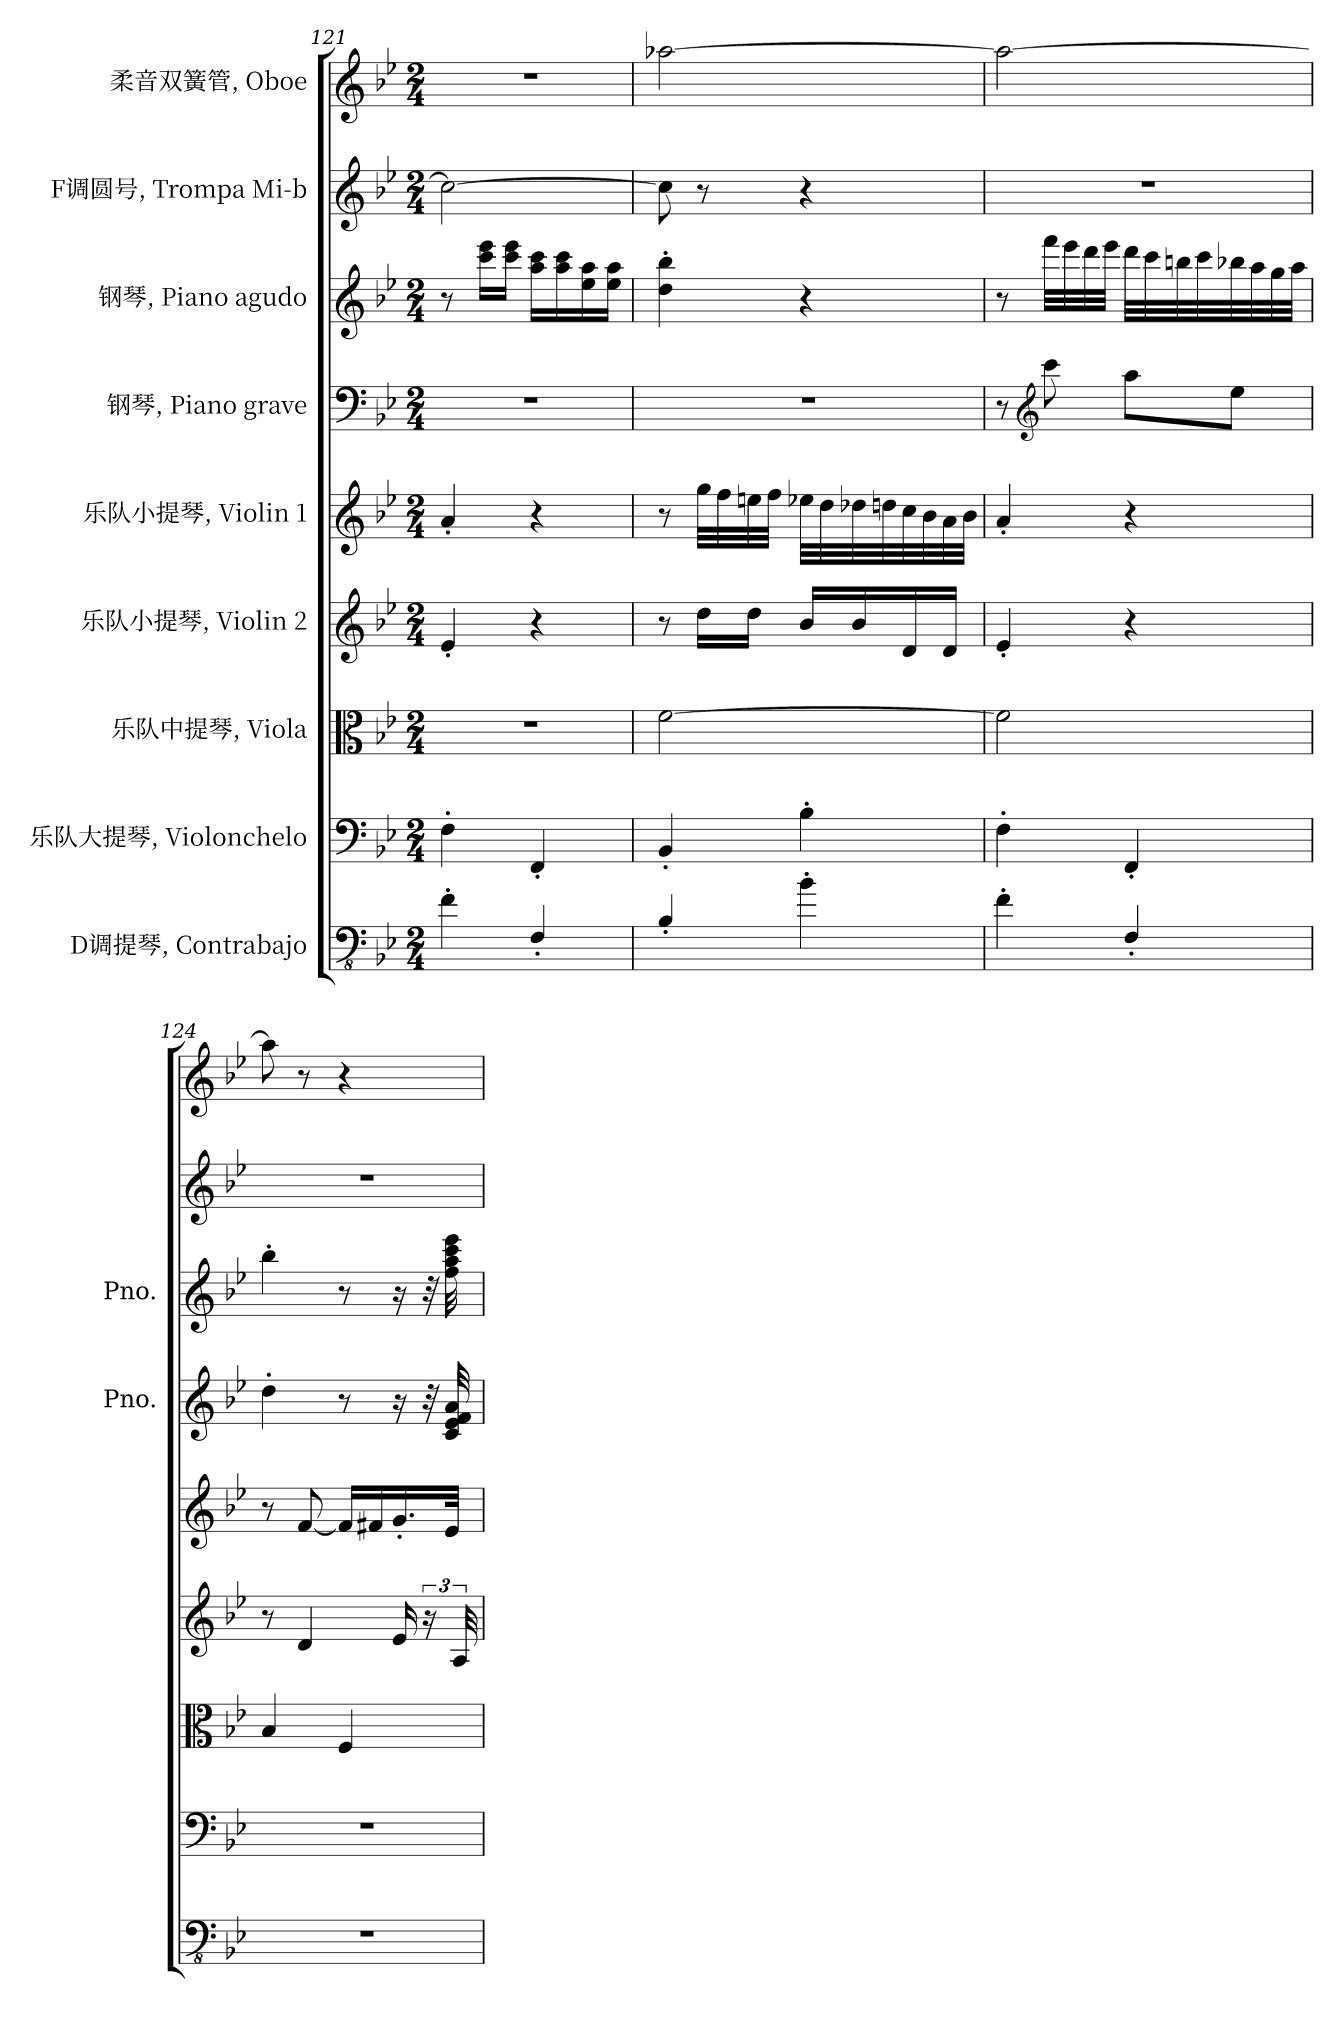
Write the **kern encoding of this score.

**kern	**kern	**kern	**kern	**kern	**kern	**kern	**kern	**kern
*part9	*part8	*part7	*part6	*part5	*part4	*part3	*part2	*part1
*staff9	*staff8	*staff7	*staff6	*staff5	*staff4	*staff3	*staff2	*staff1
*I"D调提琴, Contrabajo	*I"乐队大提琴, Violonchelo	*I"乐队中提琴, Viola	*I"乐队小提琴, Violin 2	*I"乐队小提琴, Violin 1	*I"钢琴, Piano grave	*I"钢琴, Piano agudo	*I"F调圆号, Trompa Mi-b	*I"柔音双簧管, Oboe
*	*	*	*	*	*I'Pno.	*I'Pno.	*	*
*clefFv4	*clefF4	*clefC3	*clefG2	*clefG2	*clefF4	*clefG2	*clefG2	*clefG2
*ITrd7c12	*	*	*	*	*	*	*ITrd4c7	*ITrd2c3
*k[b-e-]	*k[b-e-]	*k[b-e-]	*k[b-e-]	*k[b-e-]	*k[b-e-]	*k[b-e-]	*k[b-e-a-]	*k[f#]
*M2/4	*M2/4	*M2/4	*M2/4	*M2/4	*M2/4	*M2/4	*M2/4	*M2/4
=121	=121	=121	=121	=121	=121	=121	=121	=121
4FF'\	4F'\	2r	4e-'/	4a'/	2r	8r	2f\_	2r
.	.	.	.	.	.	16ccc\ 16eee-\LL	.	.
.	.	.	.	.	.	16ccc\ 16eee-\JJ	.	.
4FFF'/	4FF'/	.	4r	4r	.	16aa\ 16ccc\LL	.	.
.	.	.	.	.	.	16aa\ 16ccc\	.	.
.	.	.	.	.	.	16ee-\ 16aa\	.	.
.	.	.	.	.	.	16ee-\ 16aa\JJ	.	.
=122	=122	=122	=122	=122	=122	=122	=122	=122
4BBB-'/	4BB-'/	[2f\	8r	8r	2r	4dd\' 4bb-\'	8f\]	[2ffn\
.	.	.	16dd\LL	32gg\LLL	.	.	8r	.
.	.	.	.	32ff\	.	.	.	.
.	.	.	16dd\JJ	32een\	.	.	.	.
.	.	.	.	32ff\JJJ	.	.	.	.
4BB-'\	4B-'\	.	16b-/LL	32ee-X\LLL	.	4r	4r	.
.	.	.	.	32dd\	.	.	.	.
.	.	.	16b-/	32dd-X\	.	.	.	.
.	.	.	.	32ddn\	.	.	.	.
.	.	.	16d/	32cc\	.	.	.	.
.	.	.	.	32b-\	.	.	.	.
.	.	.	16d/JJ	32a\	.	.	.	.
.	.	.	.	32b-\JJJ	.	.	.	.
!!LO:PB:g=z
=123	=123	=123	=123	=123	=123	=123	=123	=123
4FF'\	4F'\	2f\]	4e-'/	4a'/	8r	8r	2r	2ff\_
*	*	*	*	*	*clefG2	*	*	*
.	.	.	.	.	8ccc\	32fff\LLL	.	.
.	.	.	.	.	.	32eee-\	.	.
.	.	.	.	.	.	32ddd\	.	.
.	.	.	.	.	.	32eee-\JJJ	.	.
4FFF'/	4FF'/	.	4r	4r	8aa\L	32ddd\LLL	.	.
.	.	.	.	.	.	32ccc\	.	.
.	.	.	.	.	.	32bbn\	.	.
.	.	.	.	.	.	32ccc\	.	.
.	.	.	.	.	8ee-\J	32bb-X\	.	.
.	.	.	.	.	.	32aa\	.	.
.	.	.	.	.	.	32gg\	.	.
.	.	.	.	.	.	32aa\JJJ	.	.
=124	=124	=124	=124	=124	=124	=124	=124	=124
*	*	*	*	*	*	*	*	*MM34
2r	2r	4B-/	8r	8r	4dd'\	4bb-'\	2r	8ff\]
.	.	.	4d/	[8f/	.	.	.	8r
.	.	4F/	.	16f/LL]	8r	8r	.	4r
.	.	.	.	16f#X/	.	.	.	.
.	.	.	16e-/	16.g'/	16r	16r	.	.
.	.	.	24r	.	32r	32r	.	.
.	.	.	.	32e-/JJk	32c/ 32e-/ 32f/ 32a/	32ff\ 32aa\ 32ccc\ 32eee-\	.	.
.	.	.	48A/	.	.	.	.	.
=	=	=	=	=	=	=	=	=
*-	*-	*-	*-	*-	*-	*-	*-	*-
